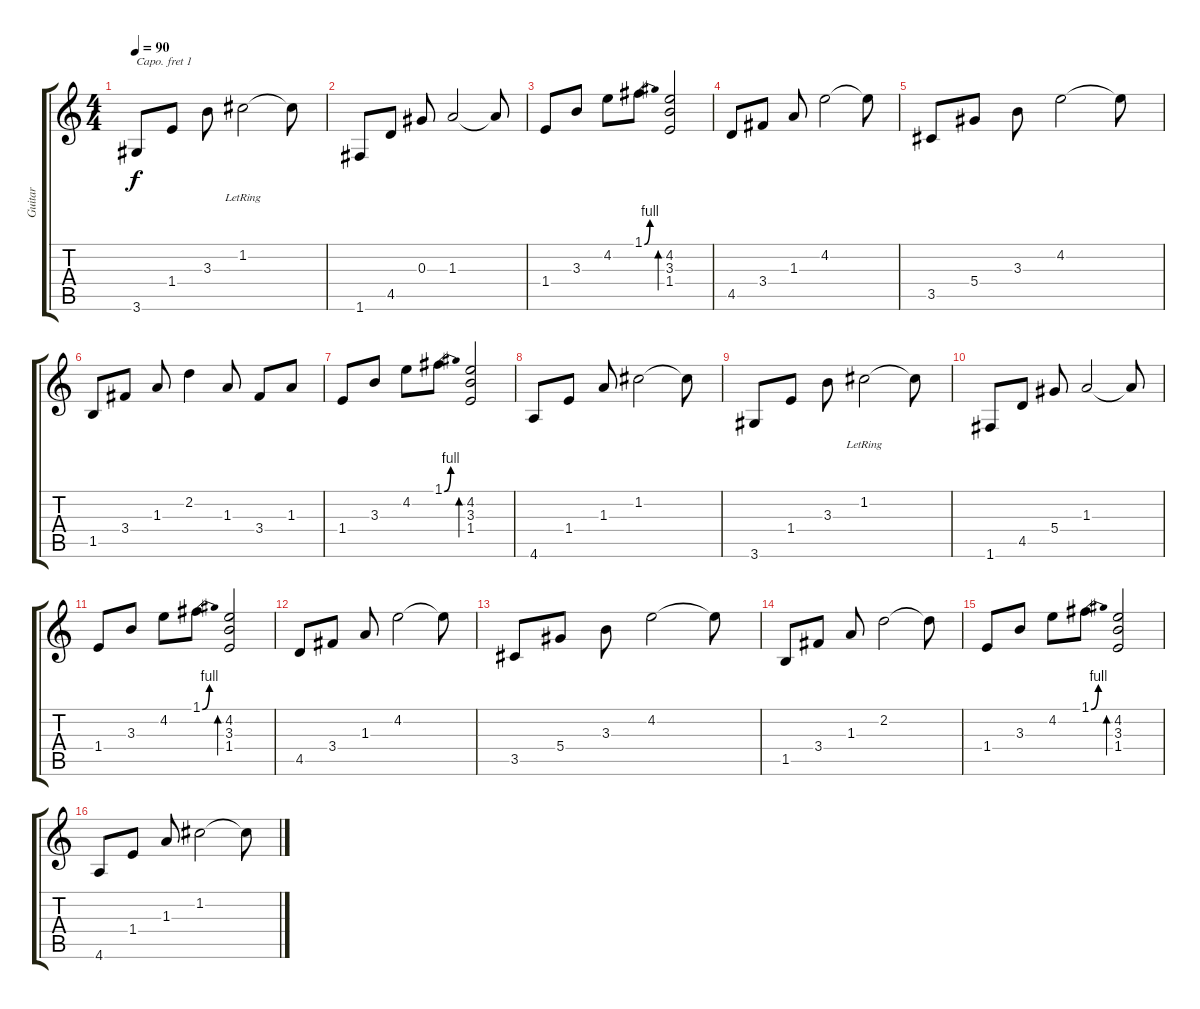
\track ("Guitar" "Guitar") {instrument acousticguitarsteel}
\staff {score tabs}
\capo 1
\tuning (E4 B3 G3 D3 A2 E2) {hide}
\ts (4 4)
\tempo 90
\clef g2
\ks c
3.6.8{dy f} 1.4.8 3.3.8 1.2{lr}.2 1.2{t}.8 |
1.6.8 4.5.8 0.3.8 1.3.2 1.3{t}.8 |
1.4.8 3.3.8 4.2.8 1.1{be (bend 0 0 60 4)}.8 (4.2 3.3 1.4).2{bd 240} |
4.5.8 3.4.8 1.3.8 4.2.2 4.2{t}.8 |
3.5.8 5.4.8 3.3.8 4.2.2 4.2{t}.8 |
1.5.8 3.4.8 1.3.8 2.2.4 1.3.8 3.4.8 1.3.8 |
1.4.8 3.3.8 4.2.8 1.1{be (bend 0 0 60 4)}.8 (4.2 3.3 1.4).2{bd 240} |
4.6.8 1.4.8 1.3.8 1.2.2 1.2{t}.8 |
3.6.8 1.4.8 3.3.8 1.2{lr}.2 1.2{t}.8 |
1.6.8 4.5.8 5.4.8 1.3.2 1.3{t}.8 |
1.4.8 3.3.8 4.2.8 1.1{be (bend 0 0 60 4)}.8 (4.2 3.3 1.4).2{bd 240} |
4.5.8 3.4.8 1.3.8 4.2.2 4.2{t}.8 |
3.5.8 5.4.8 3.3.8 4.2.2 4.2{t}.8 |
1.5.8 3.4.8 1.3.8 2.2.2 2.2{t}.8 |
1.4.8 3.3.8 4.2.8 1.1{be (bend 0 0 60 4)}.8 (4.2 3.3 1.4).2{bd 240} |
4.6.8 1.4.8 1.3.8 1.2.2 1.2{t}.8
